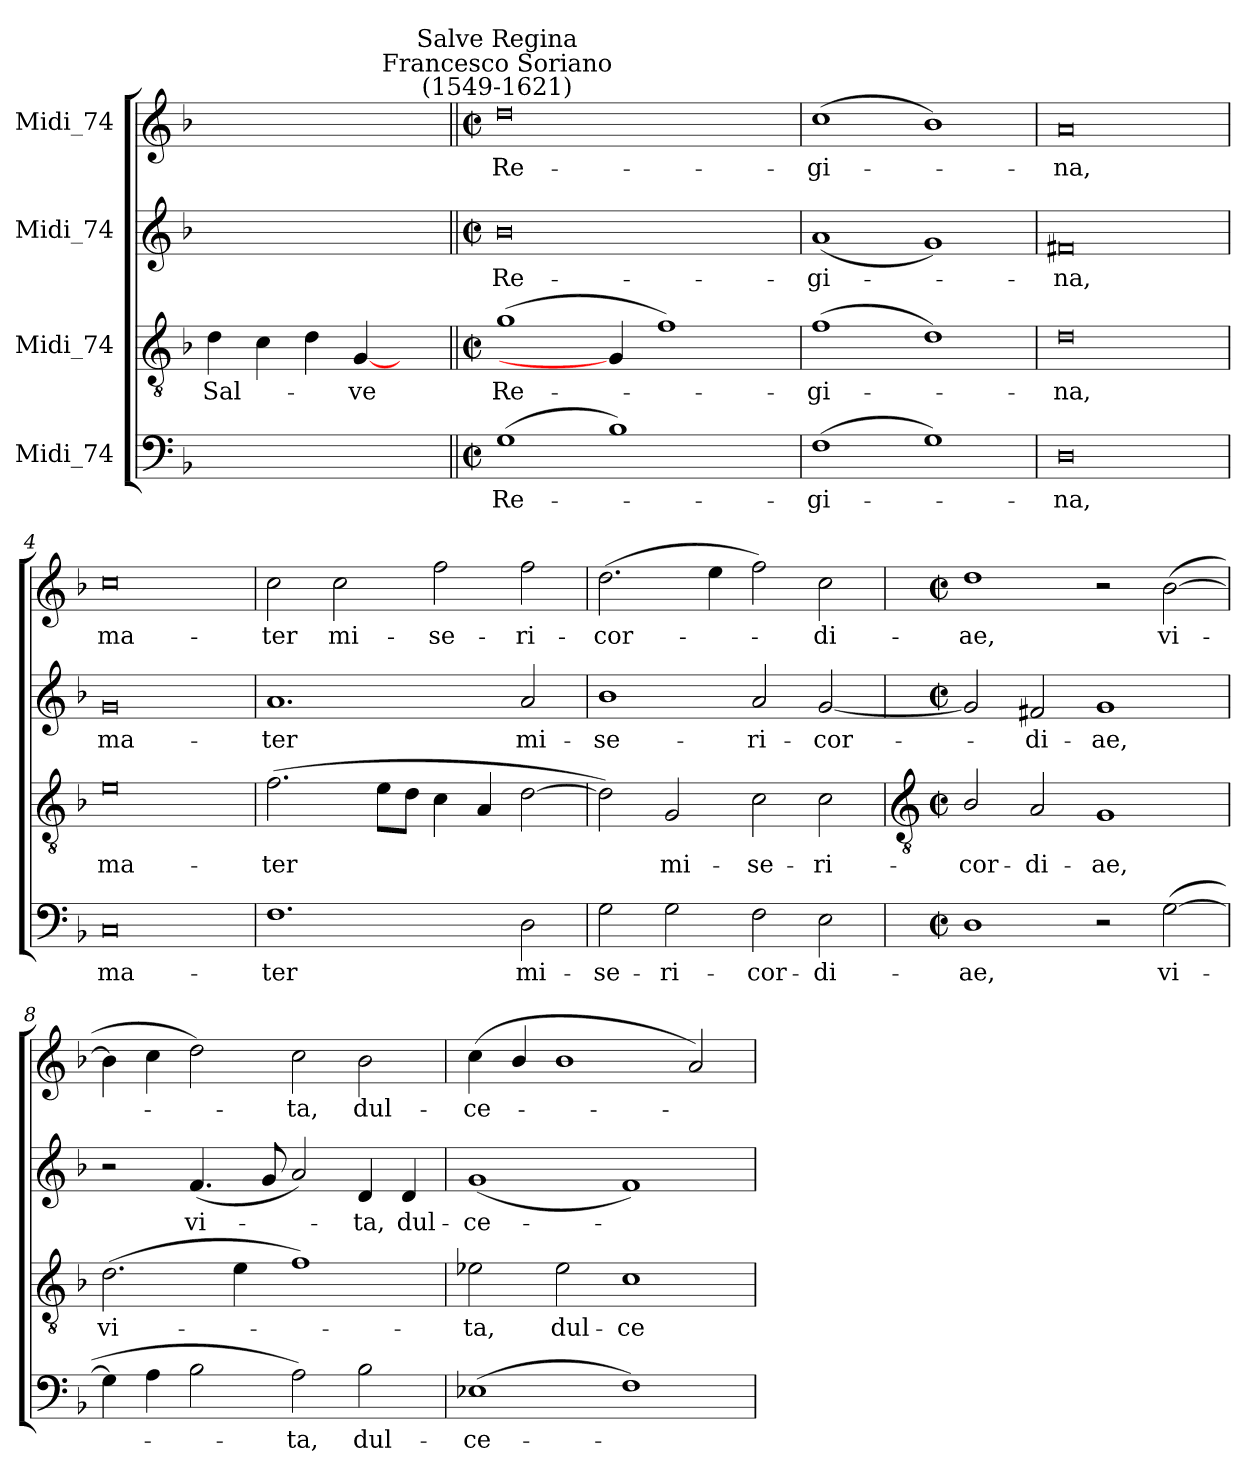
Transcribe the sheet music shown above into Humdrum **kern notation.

**kern	**text	**kern	**text	**kern	**text	**kern	**text
*part4	*part4	*part3	*part3	*part2	*part2	*part1	*part1
*staff4	*staff4	*staff3	*staff3	*staff2	*staff2	*staff1	*staff1
*I"Midi_74	*	*I"Midi_74	*	*I"Midi_74	*	*I"Midi_74	*
*clefF4	*	*clefGv2	*	*clefG2	*	*clefG2	*
*k[b-]	*	*k[b-]	*	*k[b-]	*	*k[b-]	*
*F:	*	*F:	*	*F:	*	*F:	*
=	=	=	=	=	=	=	=
!	!	!	!LO:LY:b	!	!	!	!
2ryy	.	4d	Sal-	2ryy	.	2ryy	.
.	.	4c	.	.	.	.	.
2ryy	.	4d	.	2ryy	.	2ryy	.
!	!	!	!LO:LY:b	!	!	!	!
.	.	[4G	ve	.	.	.	.
4ryy	.	4ryy	.	4ryy	.	4ryy	.
=1||	=1||	=1||	=1||	=1||	=1||	=1||	=1||
*M4/2	*	*M4/2	*	*M4/2	*	*M4/2	*
*met(c|)	*	*met(c|)	*	*met(c|)	*	*met(c|)	*
!	!	!	!	!	!	!LO:TX:a:cj:t=Francesco Soriano\n(1549-1621)	!
!	!	!	!	!	!	!LO:TX:a:cj:t=Salve Regina	!
!	!LO:LY:b	!	!LO:LY:b	!	!LO:LY:b	!	!LO:LY:b
(>1G	Re-	(>1g	Re-	0b-	Re-	0dd	Re-
1B-)	.	4G]	.	.	.	.	.
.	.	1f)	.	.	.	.	.
4ryy	.	.	.	4ryy	.	4ryy	.
=2	=2	=2	=2	=2	=2	=2	=2
!	!LO:LY:b	!	!LO:LY:b	!	!LO:LY:b	!	!LO:LY:b
(>1F	gi-	(>1f	gi-	(<1a	-gi-	(>1cc	-gi-
1G)	.	1d)	.	1g)	.	1b-)	.
=3	=3	=3	=3	=3	=3	=3	=3
!	!LO:LY:b	!	!LO:LY:b	!	!LO:LY:b	!	!LO:LY:b
0D	na,	0d	na,	0f#X	na,	0a	na,
=4	=4	=4	=4	=4	=4	=4	=4
!	!LO:LY:b	!	!LO:LY:b	!	!LO:LY:b	!	!LO:LY:b
0C	ma-	0e	ma-	0g	ma-	0cc	ma-
=5	=5	=5	=5	=5	=5	=5	=5
!	!LO:LY:b	!	!LO:LY:b	!	!LO:LY:b	!	!LO:LY:b
1.F	-ter	(>2.f	-ter	1.a	-ter	2cc	-ter
!	!	!	!	!	!	!	!LO:LY:b
.	.	.	.	.	.	2cc	mi-
.	.	8eL	.	.	.	.	.
.	.	8dJ	.	.	.	.	.
!	!	!	!	!	!	!	!LO:LY:b
.	.	4c	.	.	.	2ff	-se-
.	.	4A	.	.	.	.	.
!	!LO:LY:b	!	!	!	!LO:LY:b	!	!LO:LY:b
2D	mi-	[2d	.	2a	mi-	2ff	-ri-
=6	=6	=6	=6	=6	=6	=6	=6
!	!LO:LY:b	!	!	!	!LO:LY:b	!	!LO:LY:b
2G	-se-	2d])	.	1b-	-se-	(>2.dd	-cor-
!	!LO:LY:b	!	!LO:LY:b	!	!	!	!
2G	-ri-	2G	mi-	.	.	.	.
.	.	.	.	.	.	4ee	.
!	!LO:LY:b	!	!LO:LY:b	!	!LO:LY:b	!	!
2F	-cor-	2c	-se-	2a	-ri-	2ff)	.
!	!LO:LY:b	!	!LO:LY:b	!	!LO:LY:b	!	!LO:LY:b
2E	-di-	2c	-ri-	[2g	-cor-	2cc	di-
!!LO:LB:g=z
=7	=7	=7	=7	=7	=7	=7	=7
*	*	*clefGv2	*	*	*	*	*
*M4/2	*	*M4/2	*	*M4/2	*	*M4/2	*
*met(c|)	*	*met(c|)	*	*met(c|)	*	*met(c|)	*
!	!LO:LY:b	!	!LO:LY:b	!	!	!	!LO:LY:b
1D	-ae,	2B-/	-cor-	2g]	.	1dd	-ae,
!	!	!	!LO:LY:b	!	!LO:LY:b	!	!
.	.	2A	-di-	2f#X	di-	.	.
!	!	!	!LO:LY:b	!	!LO:LY:b	!	!
2r	.	1G	-ae,	1g	-ae,	2r	.
!	!LO:LY:b	!	!	!	!	!	!LO:LY:b
(>[2G	vi-	.	.	.	.	(>[2b-	vi-
=8	=8	=8	=8	=8	=8	=8	=8
!	!	!	!LO:LY:b	!	!	!	!
4G]	.	(>2.d	vi-	2r	.	4b-]	.
4A	.	.	.	.	.	4cc	.
!	!	!	!	!	!LO:LY:b	!	!
2B-	.	.	.	(<4.f	vi-	2dd)	.
.	.	4e	.	.	.	.	.
.	.	.	.	8g	.	.	.
!	!LO:LY:b	!	!	!	!	!	!LO:LY:b
2A)	ta,	1f)	.	2a)	.	2cc	ta,
!	!LO:LY:b	!	!	!	!LO:LY:b	!	!LO:LY:b
2B-	dul-	.	.	4d	ta,	2b-	dul-
!	!	!	!	!	!LO:LY:b	!	!
.	.	.	.	4d	dul-	.	.
=9	=9	=9	=9	=9	=9	=9	=9
!	!LO:LY:b	!	!LO:LY:b	!	!LO:LY:b	!	!LO:LY:b
(>1E-X	-ce-	2e-X	ta,	(<1g	-ce-	(<4cc	-ce-
.	.	.	.	.	.	4b-/	.
!	!	!	!LO:LY:b	!	!	!	!
.	.	2e-	dul-	.	.	1b-/	.
!	!	!	!LO:LY:b	!	!	!	!
1F)	.	1c	-ce-	1f)	.	.	.
.	.	.	.	.	.	2a)	.
=	=	=	=	=	=	=	=
*-	*-	*-	*-	*-	*-	*-	*-
